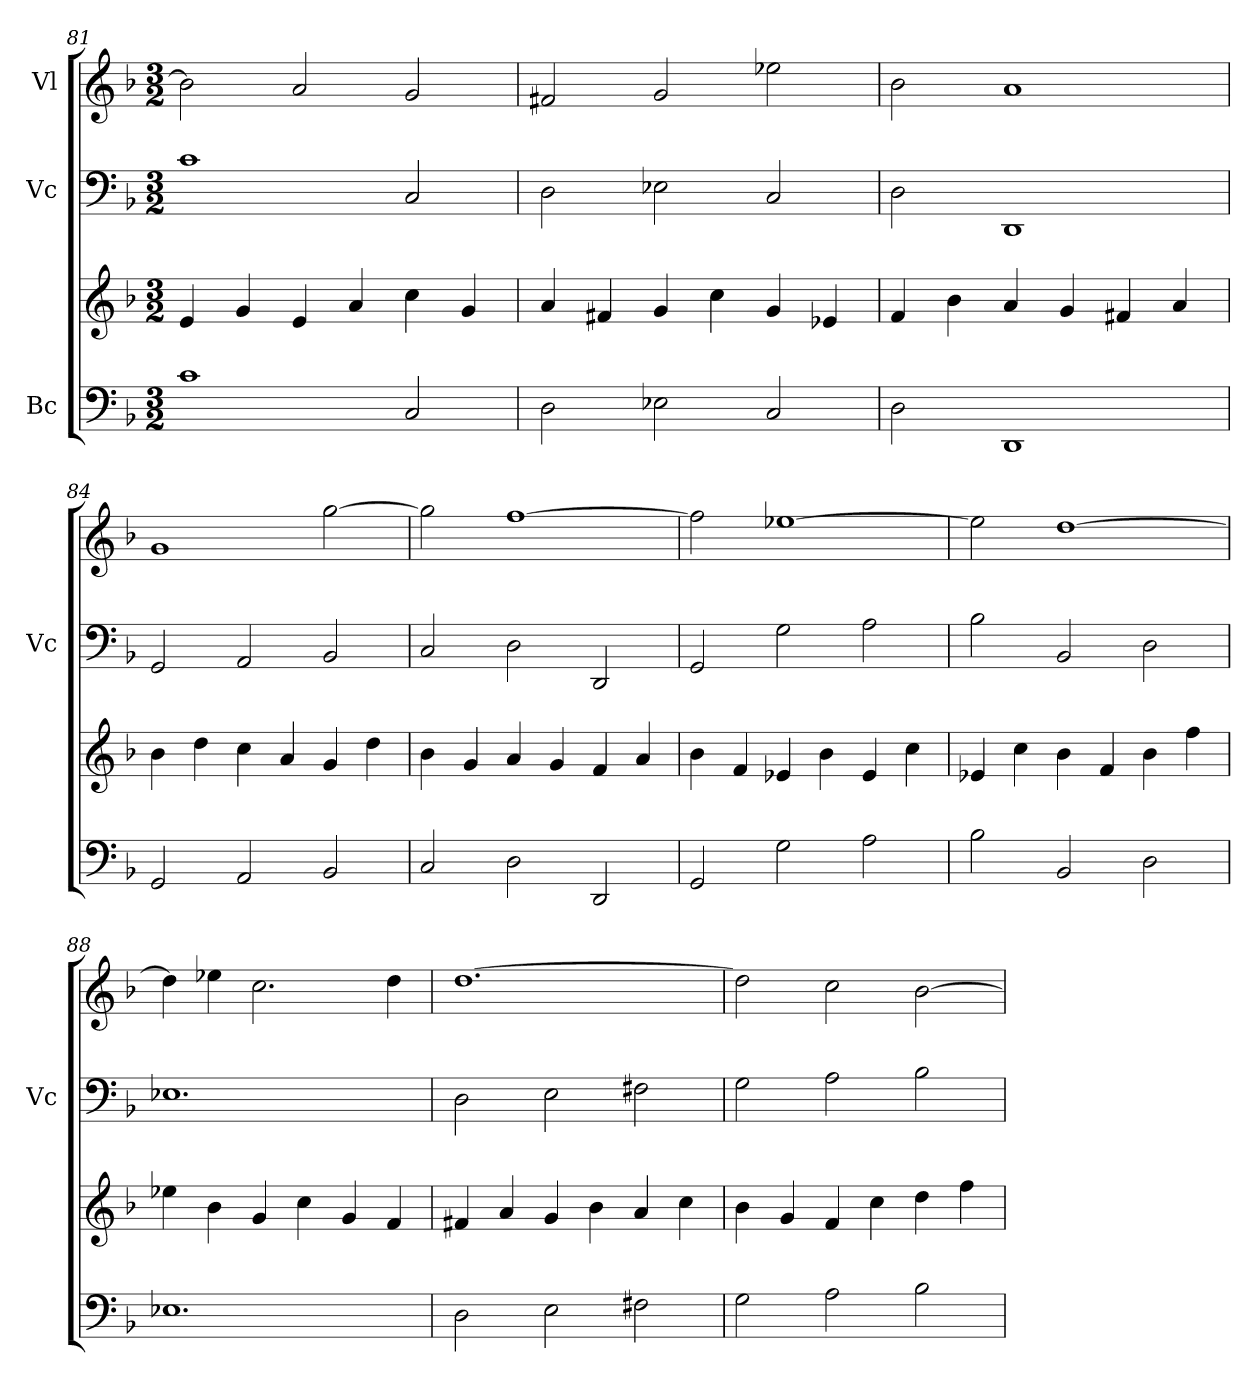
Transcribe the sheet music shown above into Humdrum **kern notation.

**kern	**kern	**kern	**kern
*part3	*part3	*part2	*part1
*staff4	*staff3	*staff2	*staff1
*I"Bc	*	*I"Vc	*I"Vl
*	*	*I'Vc	*
!!LO:PB:g=z
*clefF4	*clefG2	*clefF4	*clefG2
*k[b-]	*k[b-]	*k[b-]	*k[b-]
*M3/2	*M3/2	*M3/2	*M3/2
=81	=81	=81	=81
1c	4e/	1c	2b-\]
.	4g/	.	.
.	4e/	.	2a/
.	4a/	.	.
2C/	4cc\	2C/	2g/
.	4g/	.	.
=82	=82	=82	=82
2D\	4a/	2D\	2f#X/
.	4f#X/	.	.
2E-X\	4g/	2E-X\	2g/
.	4cc\	.	.
2C/	4g/	2C/	2ee-X\
.	4e-X/	.	.
=83	=83	=83	=83
2D\	4f/	2D\	2b-\
.	4b-\	.	.
1DD	4a/	1DD	1a
.	4g/	.	.
.	4f#X/	.	.
.	4a/	.	.
=84	=84	=84	=84
2GG/	4b-\	2GG/	1g
.	4dd\	.	.
2AA/	4cc\	2AA/	.
.	4a/	.	.
2BB-/	4g/	2BB-/	[2gg\
.	4dd\	.	.
=85	=85	=85	=85
2C/	4b-\	2C/	2gg\]
.	4g/	.	.
2D\	4a/	2D\	[1ff
.	4g/	.	.
2DD/	4f/	2DD/	.
.	4a/	.	.
=86	=86	=86	=86
2GG/	4b-\	2GG/	2ff\]
.	4f/	.	.
2G\	4e-X/	2G\	[1ee-X
.	4b-\	.	.
2A\	4e-/	2A\	.
.	4cc\	.	.
=87	=87	=87	=87
2B-\	4e-X/	2B-\	2ee-\]
.	4cc\	.	.
2BB-/	4b-\	2BB-/	[1dd
.	4f/	.	.
2D\	4b-\	2D\	.
.	4ff\	.	.
=88	=88	=88	=88
1.E-X	4ee-X\	1.E-X	4dd\]
.	4b-\	.	4ee-X\
.	4g/	.	2.cc\
.	4cc\	.	.
.	4g/	.	.
.	4f/	.	4dd\
!!LO:LB:g=z
=89	=89	=89	=89
2D\	4f#X/	2D\	[1.dd
.	4a/	.	.
2E\	4g/	2E\	.
.	4b-\	.	.
2F#X\	4a/	2F#X\	.
.	4cc\	.	.
=90	=90	=90	=90
2G\	4b-\	2G\	2dd\]
.	4g/	.	.
2A\	4f/	2A\	2cc\
.	4cc\	.	.
2B-\	4dd\	2B-\	[2b-\
.	4ff\	.	.
=	=	=	=
*-	*-	*-	*-
